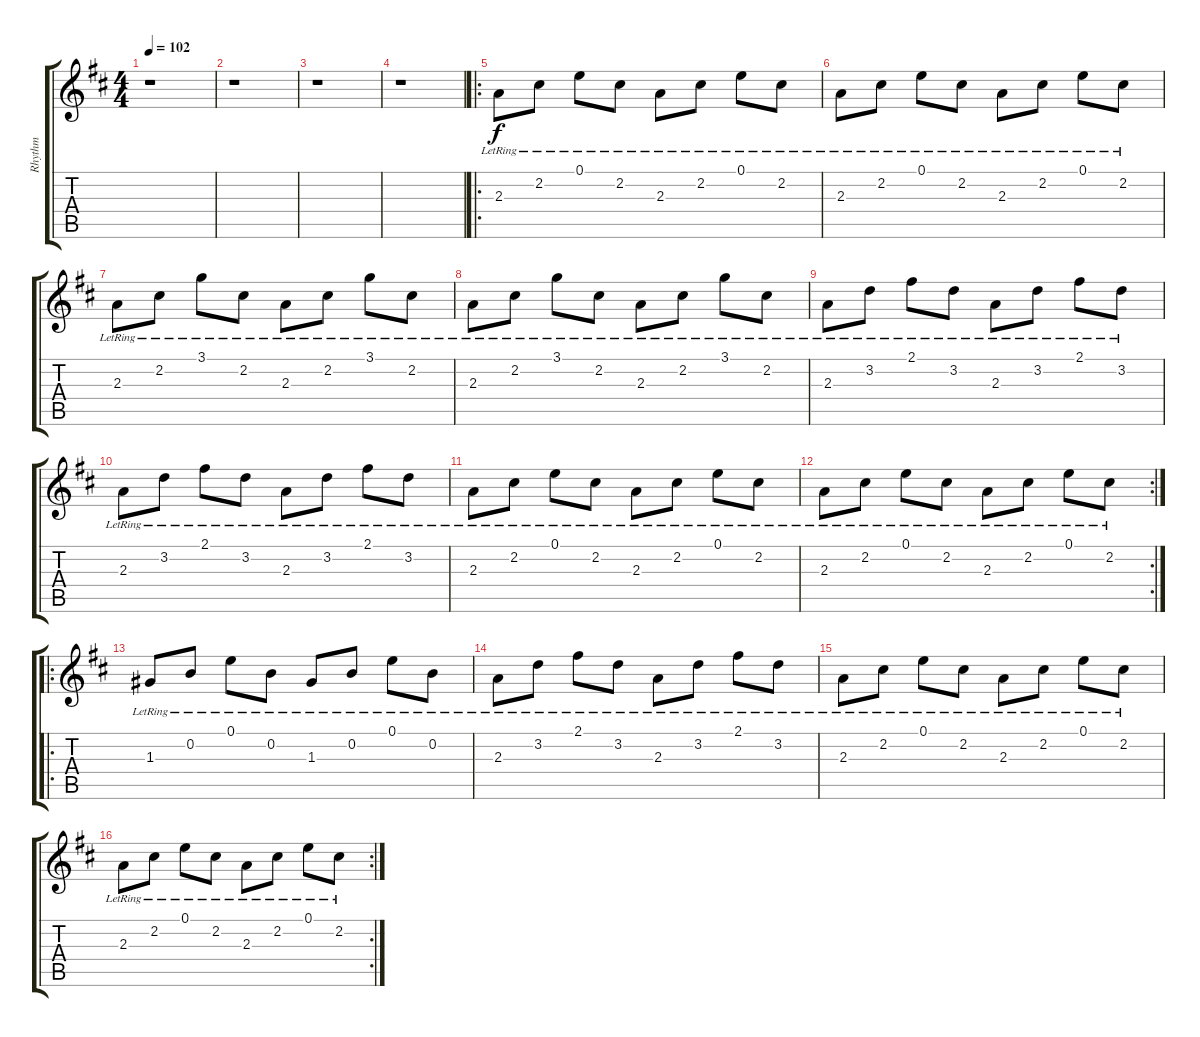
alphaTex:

\track ("Rhythm" "Rhythm") {instrument acousticguitarsteel}
\staff {score tabs}
\tuning (E4 B3 G3 D3 A2 E2) {hide}
\ts (4 4)
\tempo 102
\clef g2
\ks d
r.1{dy f instrument acousticguitarsteel} |
r.1 |
r.1 |
r.1 |
\ro
2.3{lr}.8 2.2{lr}.8 0.1{lr}.8 2.2{lr}.8 2.3{lr}.8 2.2{lr}.8 0.1{lr}.8 2.2{lr}.8 |
2.3{lr}.8 2.2{lr}.8 0.1{lr}.8 2.2{lr}.8 2.3{lr}.8 2.2{lr}.8 0.1{lr}.8 2.2{lr}.8 |
2.3{lr}.8 2.2{lr}.8 3.1{lr}.8 2.2{lr}.8 2.3{lr}.8 2.2{lr}.8 3.1{lr}.8 2.2{lr}.8 |
2.3{lr}.8 2.2{lr}.8 3.1{lr}.8 2.2{lr}.8 2.3{lr}.8 2.2{lr}.8 3.1{lr}.8 2.2{lr}.8 |
2.3{lr}.8 3.2{lr}.8 2.1{lr}.8 3.2{lr}.8 2.3{lr}.8 3.2{lr}.8 2.1{lr}.8 3.2{lr}.8 |
2.3{lr}.8 3.2{lr}.8 2.1{lr}.8 3.2{lr}.8 2.3{lr}.8 3.2{lr}.8 2.1{lr}.8 3.2{lr}.8 |
2.3{lr}.8 2.2{lr}.8 0.1{lr}.8 2.2{lr}.8 2.3{lr}.8 2.2{lr}.8 0.1{lr}.8 2.2{lr}.8 |
\rc 2
2.3{lr}.8 2.2{lr}.8 0.1{lr}.8 2.2{lr}.8 2.3{lr}.8 2.2{lr}.8 0.1{lr}.8 2.2{lr}.8 |
\ro
1.3{lr}.8 0.2{lr}.8 0.1{lr}.8 0.2{lr}.8 1.3{lr}.8 0.2{lr}.8 0.1{lr}.8 0.2{lr}.8 |
2.3{lr}.8 3.2{lr}.8 2.1{lr}.8 3.2{lr}.8 2.3{lr}.8 3.2{lr}.8 2.1{lr}.8 3.2{lr}.8 |
2.3{lr}.8 2.2{lr}.8 0.1{lr}.8 2.2{lr}.8 2.3{lr}.8 2.2{lr}.8 0.1{lr}.8 2.2{lr}.8 |
\rc 2
2.3{lr}.8 2.2{lr}.8 0.1{lr}.8 2.2{lr}.8 2.3{lr}.8 2.2{lr}.8 0.1{lr}.8 2.2{lr}.8
